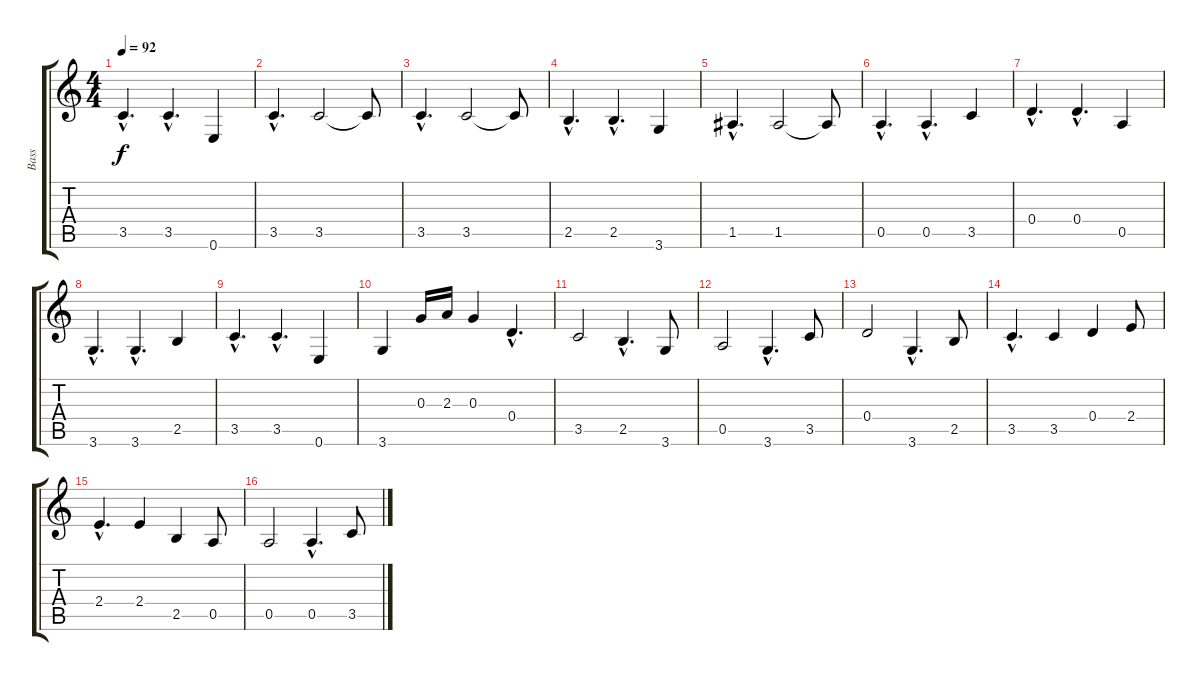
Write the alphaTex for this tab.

\track ("Bass" "Bass") {instrument acousticbass}
\staff {score tabs}
\tuning (E4 B3 G3 D3 A2 E2) {hide}
\ts (4 4)
\tempo 92
\clef g2
\ks c
3.5{hac}.4{d dy f} 3.5{hac}.4{d} 0.6.4 |
3.5{hac}.4{d} 3.5.2 3.5{t}.8 |
3.5{hac}.4{d} 3.5.2 3.5{t}.8 |
2.5{hac}.4{d} 2.5{hac}.4{d} 3.6.4 |
1.5{hac}.4{d} 1.5.2 1.5{t}.8 |
0.5{hac}.4{d} 0.5{hac}.4{d} 3.5.4 |
0.4{hac}.4{d} 0.4{hac}.4{d} 0.5.4 |
3.6{hac}.4{d} 3.6{hac}.4{d} 2.5.4 |
3.5{hac}.4{d} 3.5{hac}.4{d} 0.6.4 |
3.6.4 0.3.16 2.3.16 0.3.4 0.4{hac}.4{d} |
3.5.2 2.5{hac}.4{d} 3.6.8 |
0.5.2 3.6{hac}.4{d} 3.5.8 |
0.4.2 3.6{hac}.4{d} 2.5.8 |
3.5{hac}.4{d} 3.5.4 0.4.4 2.4.8 |
2.4{hac}.4{d} 2.4.4 2.5.4 0.5.8 |
0.5.2 0.5{hac}.4{d} 3.5.8
